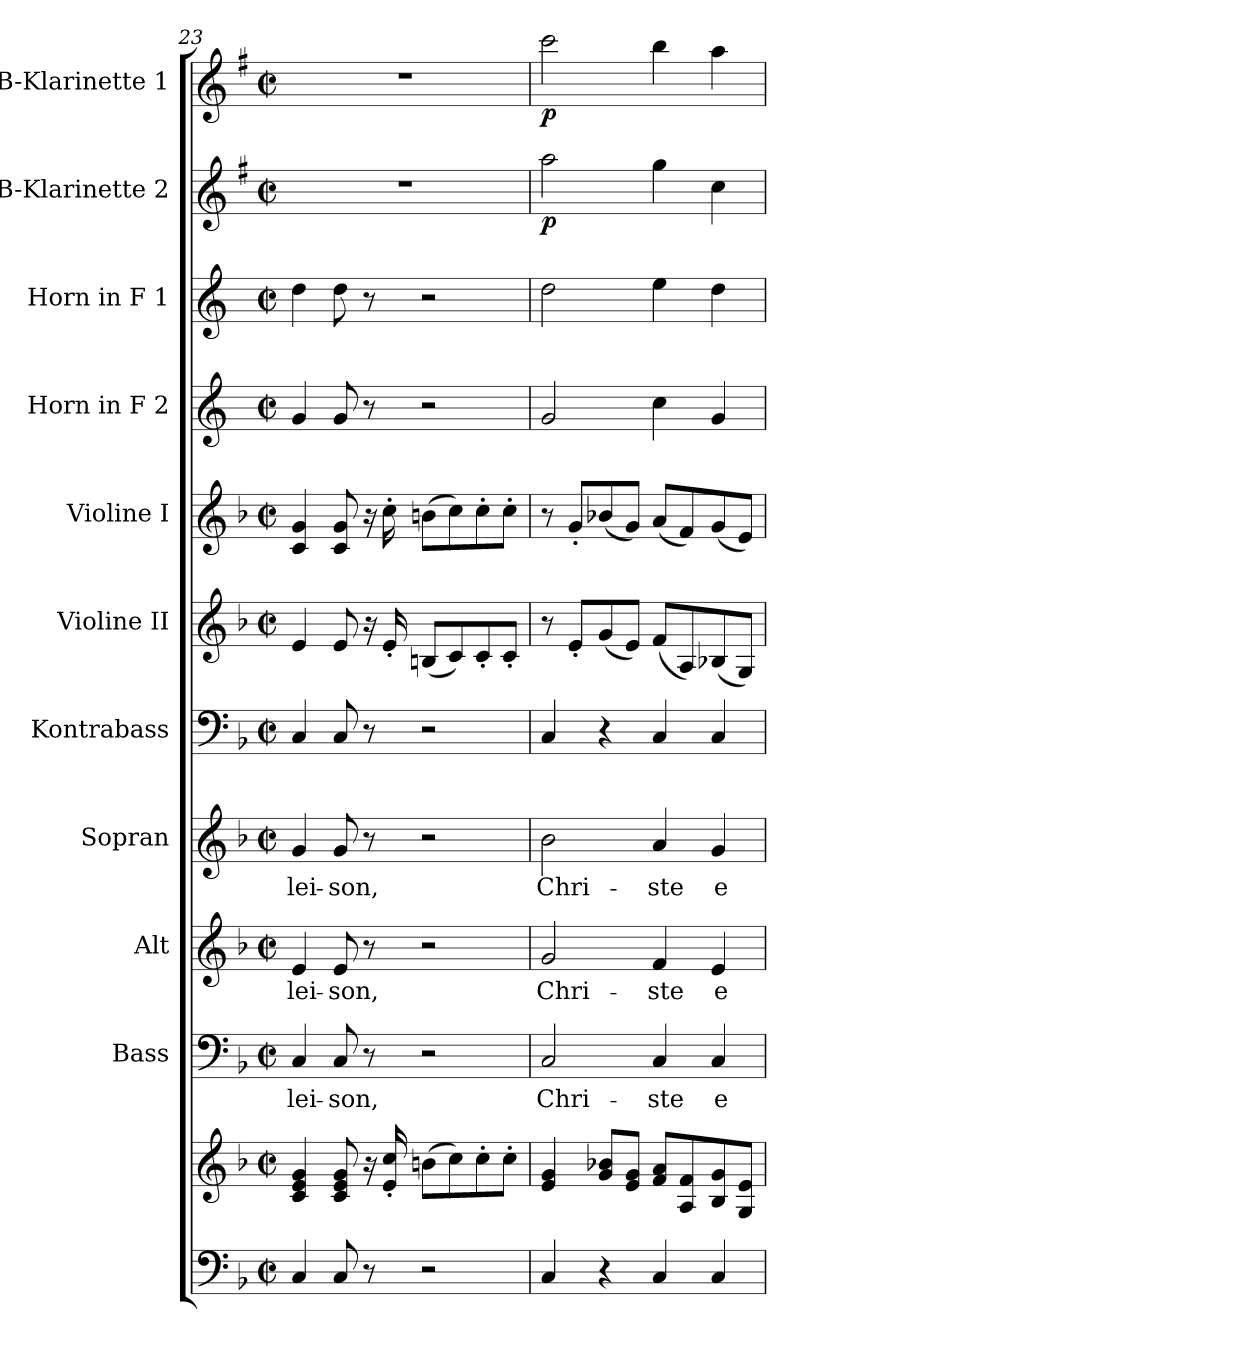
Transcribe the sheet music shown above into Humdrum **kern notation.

**kern	**kern	**kern	**text	**kern	**text	**kern	**text	**kern	**kern	**kern	**kern	**kern	**kern	**dynam	**kern	**dynam
*part11	*part11	*part10	*part10	*part9	*part9	*part8	*part8	*part7	*part6	*part5	*part4	*part3	*part2	*part2	*part1	*part1
*staff12	*staff11	*staff10	*staff10	*staff9	*staff9	*staff8	*staff8	*staff7	*staff6	*staff5	*staff4	*staff3	*staff2	*staff2	*staff1	*staff1
*	*	*I"Bass	*	*I"Alt	*	*I"Sopran	*	*I"Kontrabass	*I"Violine II	*I"Violine I	*I"Horn in F 2	*I"Horn in F 1	*I"B-Klarinette 2	*	*I"B-Klarinette 1	*
*	*	*I'B.	*	*I'A.	*	*I'S.	*	*I'Kb.	*I'Vl. II	*I'Vl. I	*	*	*I'B Kl. 2	*	*I'B Kl. 1	*
*clefF4	*clefG2	*clefF4	*	*clefG2	*	*clefG2	*	*clefF4	*clefG2	*clefG2	*clefG2	*clefG2	*clefG2	*	*clefG2	*
*	*	*	*	*	*	*	*	*ITrd7c12	*	*	*ITrd4c7	*ITrd4c7	*ITrd1c2	*	*ITrd1c2	*
*k[b-]	*k[b-]	*k[b-]	*	*k[b-]	*	*k[b-]	*	*k[b-]	*k[b-]	*k[b-]	*k[b-]	*k[b-]	*k[b-]	*	*k[b-]	*
*F:	*F:	*F:	*	*F:	*	*F:	*	*F:	*F:	*F:	*F:	*F:	*F:	*	*F:	*
*M2/2	*M2/2	*M2/2	*	*M2/2	*	*M2/2	*	*M2/2	*M2/2	*M2/2	*M2/2	*M2/2	*M2/2	*	*M2/2	*
*met(c|)	*met(c|)	*met(c|)	*	*met(c|)	*	*met(c|)	*	*met(c|)	*met(c|)	*met(c|)	*met(c|)	*met(c|)	*met(c|)	*	*met(c|)	*
=23	=23	=23	=23	=23	=23	=23	=23	=23	=23	=23	=23	=23	=23	=23	=23	=23
!	!	!	!LO:LY:b	!	!LO:LY:b	!	!LO:LY:b	!	!	!	!	!	!	!	!	!
4C/	4c/ 4e/ 4g/	4C/	-lei-	4e/	-lei-	4g/	-lei-	4CC/	4e/	4c/ 4g/	4c/	4g\	1r	.	1r	.
!	!	!	!LO:LY:b	!	!LO:LY:b	!	!LO:LY:b	!	!	!	!	!	!	!	!	!
8C/	8c/ 8e/ 8g/	8C/	-son,	8e/	-son,	8g/	-son,	8CC/	8e/	8c/ 8g/	8c/	8g\	.	.	.	.
8r	16r	8r	.	8r	.	8r	.	8r	16r	16r	8r	8r	.	.	.	.
.	16e/'< 16cc/'<	.	.	.	.	.	.	.	16e'</	16cc'>\	.	.	.	.	.	.
2r	(>8bn\L	2r	.	2r	.	2r	.	2r	(<8Bn/L	(>8bn\L	2r	2r	.	.	.	.
.	8cc\)	.	.	.	.	.	.	.	8c/)	8cc\)	.	.	.	.	.	.
.	8cc'>\	.	.	.	.	.	.	.	8c'</	8cc'>\	.	.	.	.	.	.
.	8cc'>\J	.	.	.	.	.	.	.	8c'</J	8cc'>\J	.	.	.	.	.	.
=24	=24	=24	=24	=24	=24	=24	=24	=24	=24	=24	=24	=24	=24	=24	=24	=24
!	!	!	!LO:LY:b	!	!LO:LY:b	!	!LO:LY:b	!	!	!	!	!	!	!LO:DY:b	!	!LO:DY:b
4C/	4e/ 4g/	2C/	Chri-	2g/	Chri-	2b-\	Chri-	4CC/	8r	8r	2c/	2g\	2gg\	p	2bb-\	p
.	.	.	.	.	.	.	.	.	8e'</L	8g'</L	.	.	.	.	.	.
4r	8g/ 8b-X/L	.	.	.	.	.	.	4r	(<8g/	(<8b-X/	.	.	.	.	.	.
.	8e/ 8g/J	.	.	.	.	.	.	.	8e/J)	8g/J)	.	.	.	.	.	.
!	!	!	!LO:LY:b	!	!LO:LY:b	!	!LO:LY:b	!	!	!	!	!	!	!	!	!
4C/	8f/ 8a/L	4C/	-ste	4f/	-ste	4a/	-ste	4CC/	(<8f/L	(<8a/L	4f\	4a\	4ff\	.	4aa\	.
.	8A/ 8f/	.	.	.	.	.	.	.	8A/)	8f/)	.	.	.	.	.	.
!	!	!	!LO:LY:b	!	!LO:LY:b	!	!LO:LY:b	!	!	!	!	!	!	!	!	!
4C/	8B-/ 8g/	4C/	e-	4e/	e-	4g/	e-	4CC/	(<8B-X/	(<8g/	4c/	4g\	4b-\	.	4gg\	.
.	8G/ 8e/J	.	.	.	.	.	.	.	8G/J)	8e/J)	.	.	.	.	.	.
=	=	=	=	=	=	=	=	=	=	=	=	=	=	=	=	=
*-	*-	*-	*-	*-	*-	*-	*-	*-	*-	*-	*-	*-	*-	*-	*-	*-
